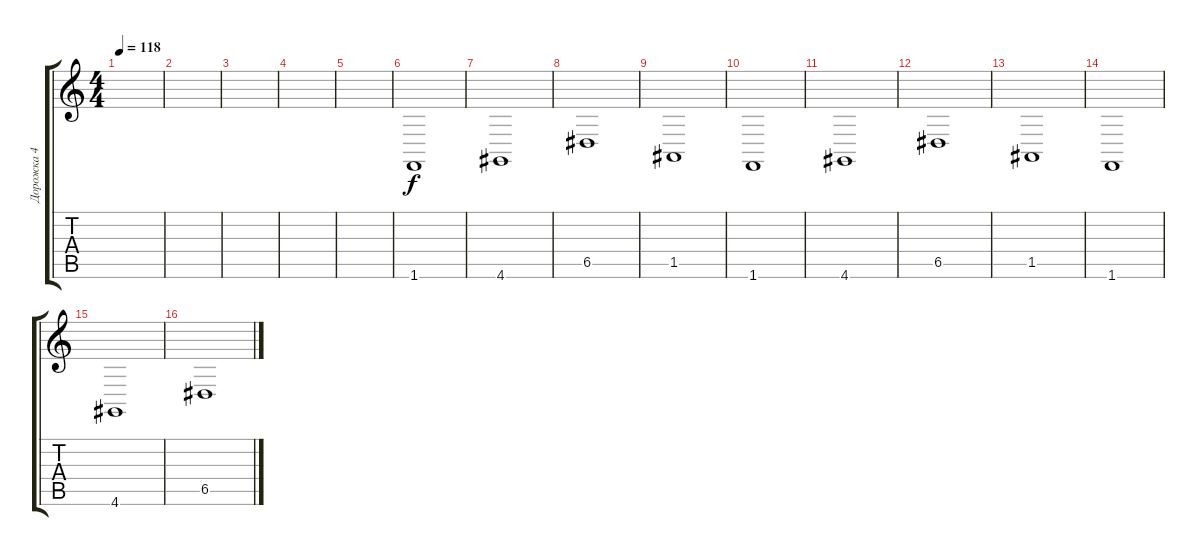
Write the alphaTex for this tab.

\track ("Дорожка 4" "Дорожка 4") {instrument tremolostrings}
\staff {score tabs}
\tuning (E4 B3 G3 D3 A2 E2) {hide}
\ts (4 4)
\tempo 118
\clef g2
\ks c
|
|
|
|
|
1.6.1 |
4.6.1 |
6.5.1 |
1.5.1 |
1.6.1 |
4.6.1 |
6.5.1 |
1.5.1 |
1.6.1 |
4.6.1 |
6.5.1
